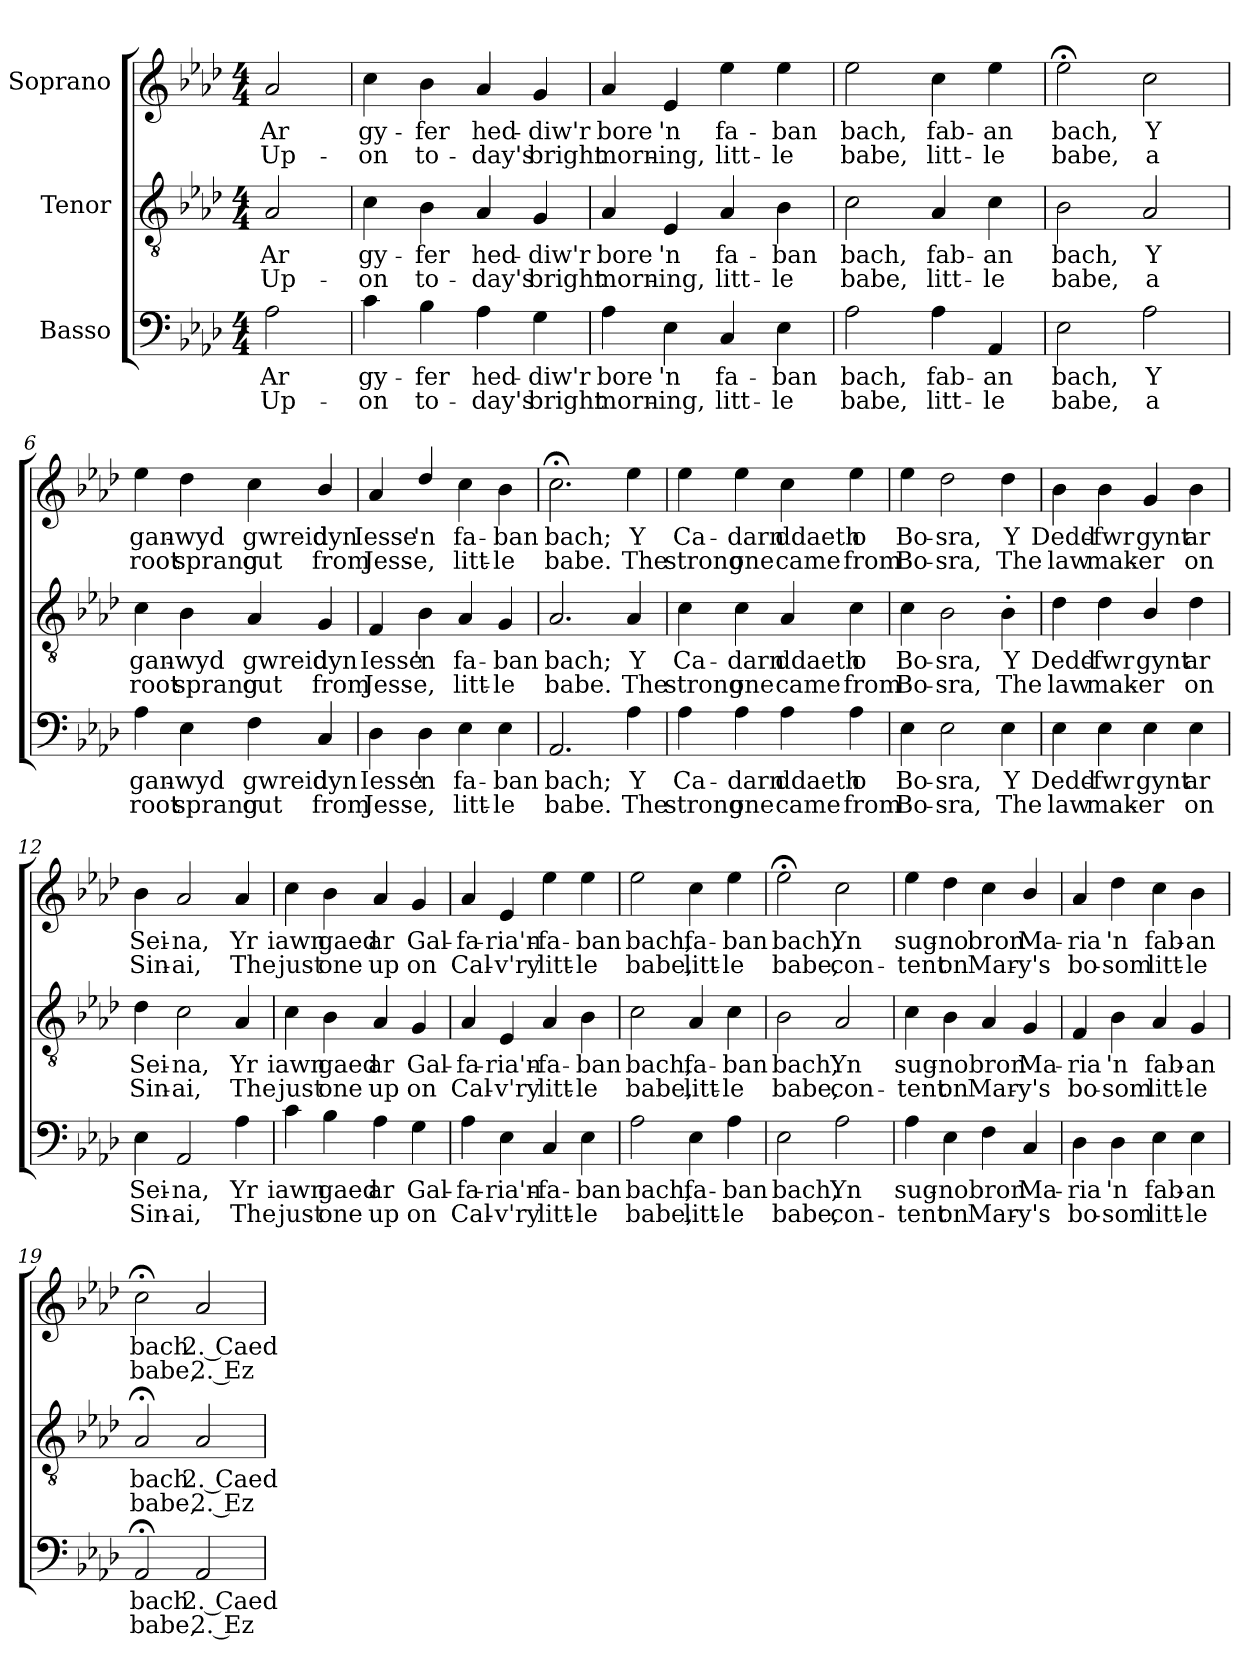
**kern	**text	**text	**kern	**text	**text	**kern	**text	**text
*part3	*part3	*part3	*part2	*part2	*part2	*part1	*part1	*part1
*staff3	*staff3	*staff3	*staff2	*staff2	*staff2	*staff1	*staff1	*staff1
*I"Basso	*	*	*I"Tenor	*	*	*I"Soprano	*	*
*clefF4	*	*	*clefGv2	*	*	*clefG2	*	*
*k[b-e-a-d-]	*	*	*k[b-e-a-d-]	*	*	*k[b-e-a-d-]	*	*
*A-:	*	*	*A-:	*	*	*A-:	*	*
*M4/4	*	*	*M4/4	*	*	*M4/4	*	*
*MM100	*	*	*MM100	*	*	*MM100	*	*
=1	=1	=1	=1	=1	=1	=1	=1	=1
!	!LO:LY:b	!LO:LY:b	!	!LO:LY:b	!LO:LY:b	!	!LO:LY:b	!LO:LY:b
2A-\	Ar	Up-	2A-/	Ar	Up-	2a-/	Ar	Up-
=2	=2	=2	=2	=2	=2	=2	=2	=2
!	!LO:LY:b	!LO:LY:b	!	!LO:LY:b	!LO:LY:b	!	!LO:LY:b	!LO:LY:b
4c\	gy-	-on	4c\	gy-	-on	4cc\	gy-	-on
!	!LO:LY:b	!LO:LY:b	!	!LO:LY:b	!LO:LY:b	!	!LO:LY:b	!LO:LY:b
4B-\	-fer	to-	4B-\	-fer	to-	4b-\	-fer	to-
!	!LO:LY:b	!LO:LY:b	!	!LO:LY:b	!LO:LY:b	!	!LO:LY:b	!LO:LY:b
4A-\	hed-	-day's	4A-/	hed-	-day's	4a-/	hed-	-day's
!	!LO:LY:b	!LO:LY:b	!	!LO:LY:b	!LO:LY:b	!	!LO:LY:b	!LO:LY:b
4G\	-diw'r	bright	4G/	-diw'r	bright	4g/	-diw'r	bright
=3	=3	=3	=3	=3	=3	=3	=3	=3
!	!LO:LY:b	!LO:LY:b	!	!LO:LY:b	!LO:LY:b	!	!LO:LY:b	!LO:LY:b
4A-\	bore	morn-	4A-/	bore	morn-	4a-/	bore	morn-
!	!LO:LY:b	!LO:LY:b	!	!LO:LY:b	!LO:LY:b	!	!LO:LY:b	!LO:LY:b
4E-\	'n	-ing,	4E-/	'n	-ing,	4e-/	'n	-ing,
!	!LO:LY:b	!LO:LY:b	!	!LO:LY:b	!LO:LY:b	!	!LO:LY:b	!LO:LY:b
4C/	fa-	litt-	4A-/	fa-	litt-	4ee-\	fa-	litt-
!	!LO:LY:b	!LO:LY:b	!	!LO:LY:b	!LO:LY:b	!	!LO:LY:b	!LO:LY:b
4E-\	-ban	-le	4B-\	-ban	-le	4ee-\	-ban	-le
=4	=4	=4	=4	=4	=4	=4	=4	=4
!	!LO:LY:b	!LO:LY:b	!	!LO:LY:b	!LO:LY:b	!	!LO:LY:b	!LO:LY:b
2A-\	bach,	babe,	2c\	bach,	babe,	2ee-\	bach,	babe,
!	!LO:LY:b	!LO:LY:b	!	!LO:LY:b	!LO:LY:b	!	!LO:LY:b	!LO:LY:b
4A-\	fab-	litt-	4A-/	fab-	litt-	4cc\	fab-	litt-
!	!LO:LY:b	!LO:LY:b	!	!LO:LY:b	!LO:LY:b	!	!LO:LY:b	!LO:LY:b
4AA-/	-an	-le	4c\	-an	-le	4ee-\	-an	-le
=5	=5	=5	=5	=5	=5	=5	=5	=5
!	!LO:LY:b	!LO:LY:b	!	!LO:LY:b	!LO:LY:b	!	!LO:LY:b	!LO:LY:b
2E-\	bach,	babe,	2B-\	bach,	babe,	2ee-;<\	bach,	babe,
!	!LO:LY:b	!LO:LY:b	!	!LO:LY:b	!LO:LY:b	!	!LO:LY:b	!LO:LY:b
2A-\	Y	a	2A-/	Y	a	2cc\	Y	a
!!LO:LB:g=z
=6	=6	=6	=6	=6	=6	=6	=6	=6
!	!LO:LY:b	!LO:LY:b	!	!LO:LY:b	!LO:LY:b	!	!LO:LY:b	!LO:LY:b
4A-\	gan-	root	4c\	gan-	root	4ee-\	gan-	root
!	!LO:LY:b	!LO:LY:b	!	!LO:LY:b	!LO:LY:b	!	!LO:LY:b	!LO:LY:b
4E-\	-wyd	sprang	4B-\	-wyd	sprang	4dd-\	-wyd	sprang
!	!LO:LY:b	!LO:LY:b	!	!LO:LY:b	!LO:LY:b	!	!LO:LY:b	!LO:LY:b
4F\	gwreid	out	4A-/	gwreid	out	4cc\	gwreid	out
!	!LO:LY:b	!LO:LY:b	!	!LO:LY:b	!LO:LY:b	!	!LO:LY:b	!LO:LY:b
4C/	dyn	from	4G/	dyn	from	4b-/	dyn	from
=7	=7	=7	=7	=7	=7	=7	=7	=7
!	!LO:LY:b	!LO:LY:b	!	!LO:LY:b	!LO:LY:b	!	!LO:LY:b	!LO:LY:b
4D-\	Iesse	Jess-	4F/	Iesse	Jess-	4a-/	Iesse	Jess-
!	!LO:LY:b	!LO:LY:b	!	!LO:LY:b	!LO:LY:b	!	!LO:LY:b	!LO:LY:b
4D-\	'n	-e,	4B-\	'n	-e,	4dd-/	'n	-e,
!	!LO:LY:b	!LO:LY:b	!	!LO:LY:b	!LO:LY:b	!	!LO:LY:b	!LO:LY:b
4E-\	fa-	litt-	4A-/	fa-	litt-	4cc\	fa-	litt-
!	!LO:LY:b	!LO:LY:b	!	!LO:LY:b	!LO:LY:b	!	!LO:LY:b	!LO:LY:b
4E-\	-ban	-le	4G/	-ban	-le	4b-\	-ban	-le
=8	=8	=8	=8	=8	=8	=8	=8	=8
!	!LO:LY:b	!LO:LY:b	!	!LO:LY:b	!LO:LY:b	!	!LO:LY:b	!LO:LY:b
2.AA-/	bach;	babe.	2.A-/	bach;	babe.	2.cc;<\	bach;	babe.
!	!LO:LY:b	!LO:LY:b	!	!LO:LY:b	!LO:LY:b	!	!LO:LY:b	!LO:LY:b
4A-\	Y	The	4A-/	Y	The	4ee-\	Y	The
=9	=9	=9	=9	=9	=9	=9	=9	=9
!	!LO:LY:b	!LO:LY:b	!	!LO:LY:b	!LO:LY:b	!	!LO:LY:b	!LO:LY:b
4A-\	Ca-	strong	4c\	Ca-	strong	4ee-\	Ca-	strong
!	!LO:LY:b	!LO:LY:b	!	!LO:LY:b	!LO:LY:b	!	!LO:LY:b	!LO:LY:b
4A-\	-darn	one	4c\	-darn	one	4ee-\	-darn	one
!	!LO:LY:b	!LO:LY:b	!	!LO:LY:b	!LO:LY:b	!	!LO:LY:b	!LO:LY:b
4A-\	ddaeth	came	4A-/	ddaeth	came	4cc\	ddaeth	came
!	!LO:LY:b	!LO:LY:b	!	!LO:LY:b	!LO:LY:b	!	!LO:LY:b	!LO:LY:b
4A-\	o	from	4c\	o	from	4ee-\	o	from
=10	=10	=10	=10	=10	=10	=10	=10	=10
!	!LO:LY:b	!LO:LY:b	!	!LO:LY:b	!LO:LY:b	!	!LO:LY:b	!LO:LY:b
4E-\	Bo-	Bo-	4c\	Bo-	Bo-	4ee-\	Bo-	Bo-
!	!LO:LY:b	!LO:LY:b	!	!LO:LY:b	!LO:LY:b	!	!LO:LY:b	!LO:LY:b
2E-\	-sra,	-sra,	2B-\	-sra,	-sra,	2dd-\	-sra,	-sra,
!	!LO:LY:b	!LO:LY:b	!	!LO:LY:b	!LO:LY:b	!	!LO:LY:b	!LO:LY:b
4E-\	Y	The	4B-'\	Y	The	4dd-\	Y	The
!!LO:LB:g=z
=11	=11	=11	=11	=11	=11	=11	=11	=11
!	!LO:LY:b	!LO:LY:b	!	!LO:LY:b	!LO:LY:b	!	!LO:LY:b	!LO:LY:b
4E-\	Dedd-	law	4d-\	Dedd-	law	4b-\	Dedd-	law
!	!LO:LY:b	!LO:LY:b	!	!LO:LY:b	!LO:LY:b	!	!LO:LY:b	!LO:LY:b
4E-\	-fwr	mak-	4d-\	-fwr	mak-	4b-\	-fwr	mak-
!	!LO:LY:b	!LO:LY:b	!	!LO:LY:b	!LO:LY:b	!	!LO:LY:b	!LO:LY:b
4E-\	gynt	-er	4B-/	gynt	-er	4g/	gynt	-er
!	!LO:LY:b	!LO:LY:b	!	!LO:LY:b	!LO:LY:b	!	!LO:LY:b	!LO:LY:b
4E-\	ar	on	4d-\	ar	on	4b-\	ar	on
=12	=12	=12	=12	=12	=12	=12	=12	=12
!	!LO:LY:b	!LO:LY:b	!	!LO:LY:b	!LO:LY:b	!	!LO:LY:b	!LO:LY:b
4E-\	Sei-	Sin-	4d-\	Sei-	Sin-	4b-\	Sei-	Sin-
!	!LO:LY:b	!LO:LY:b	!	!LO:LY:b	!LO:LY:b	!	!LO:LY:b	!LO:LY:b
2AA-/	-na,	-ai,	2c\	-na,	-ai,	2a-/	-na,	-ai,
!	!LO:LY:b	!LO:LY:b	!	!LO:LY:b	!LO:LY:b	!	!LO:LY:b	!LO:LY:b
4A-\	Yr	The	4A-/	Yr	The	4a-/	Yr	The
=13	=13	=13	=13	=13	=13	=13	=13	=13
!	!LO:LY:b	!LO:LY:b	!	!LO:LY:b	!LO:LY:b	!	!LO:LY:b	!LO:LY:b
4c\	iawn	just	4c\	iawn	just	4cc\	iawn	just
!	!LO:LY:b	!LO:LY:b	!	!LO:LY:b	!LO:LY:b	!	!LO:LY:b	!LO:LY:b
4B-\	gaed	one	4B-\	gaed	one	4b-\	gaed	one
!	!LO:LY:b	!LO:LY:b	!	!LO:LY:b	!LO:LY:b	!	!LO:LY:b	!LO:LY:b
4A-\	ar	up	4A-/	ar	up	4a-/	ar	up
!	!LO:LY:b	!LO:LY:b	!	!LO:LY:b	!LO:LY:b	!	!LO:LY:b	!LO:LY:b
4G\	Gal-	on	4G/	Gal-	on	4g/	Gal-	on
=14	=14	=14	=14	=14	=14	=14	=14	=14
!	!LO:LY:b	!LO:LY:b	!	!LO:LY:b	!LO:LY:b	!	!LO:LY:b	!LO:LY:b
4A-\	-fa-	Cal-	4A-/	-fa-	Cal-	4a-/	-fa-	Cal-
!	!LO:LY:b	!LO:LY:b	!	!LO:LY:b	!LO:LY:b	!	!LO:LY:b	!LO:LY:b
4E-\	-ria'n-	-v'ry	4E-/	-ria'n-	-v'ry	4e-/	-ria'n-	-v'ry
!	!LO:LY:b	!LO:LY:b	!	!LO:LY:b	!LO:LY:b	!	!LO:LY:b	!LO:LY:b
4C/	-fa-	litt-	4A-/	-fa-	litt-	4ee-\	-fa-	litt-
!	!LO:LY:b	!LO:LY:b	!	!LO:LY:b	!LO:LY:b	!	!LO:LY:b	!LO:LY:b
4E-\	-ban	-le	4B-\	-ban	-le	4ee-\	-ban	-le
=15	=15	=15	=15	=15	=15	=15	=15	=15
!	!LO:LY:b	!LO:LY:b	!	!LO:LY:b	!LO:LY:b	!	!LO:LY:b	!LO:LY:b
2A-\	bach,	babe,	2c\	bach,	babe,	2ee-\	bach,	babe,
!	!LO:LY:b	!LO:LY:b	!	!LO:LY:b	!LO:LY:b	!	!LO:LY:b	!LO:LY:b
4E-\	fa-	litt-	4A-/	fa-	litt-	4cc\	fa-	litt-
!	!LO:LY:b	!LO:LY:b	!	!LO:LY:b	!LO:LY:b	!	!LO:LY:b	!LO:LY:b
4A-\	-ban	-le	4c\	-ban	-le	4ee-\	-ban	-le
!!LO:PB:g=z
=16	=16	=16	=16	=16	=16	=16	=16	=16
!	!LO:LY:b	!LO:LY:b	!	!LO:LY:b	!LO:LY:b	!	!LO:LY:b	!LO:LY:b
2E-\	bach,	babe,	2B-\	bach,	babe,	2ee-;<\	bach,	babe,
!	!LO:LY:b	!LO:LY:b	!	!LO:LY:b	!LO:LY:b	!	!LO:LY:b	!LO:LY:b
2A-\	Yn	con-	2A-/	Yn	con-	2cc\	Yn	con-
=17	=17	=17	=17	=17	=17	=17	=17	=17
!	!LO:LY:b	!LO:LY:b	!	!LO:LY:b	!LO:LY:b	!	!LO:LY:b	!LO:LY:b
4A-\	sug-	-tent	4c\	sug-	-tent	4ee-\	sug-	-tent
!	!LO:LY:b	!LO:LY:b	!	!LO:LY:b	!LO:LY:b	!	!LO:LY:b	!LO:LY:b
4E-\	-no	on	4B-\	-no	on	4dd-\	-no	on
!	!LO:LY:b	!LO:LY:b	!	!LO:LY:b	!LO:LY:b	!	!LO:LY:b	!LO:LY:b
4F\	bron	Mar-	4A-/	bron	Mar-	4cc\	bron	Mar-
!	!LO:LY:b	!LO:LY:b	!	!LO:LY:b	!LO:LY:b	!	!LO:LY:b	!LO:LY:b
4C/	Ma-	-y's	4G/	Ma-	-y's	4b-/	Ma-	-y's
=18	=18	=18	=18	=18	=18	=18	=18	=18
!	!LO:LY:b	!LO:LY:b	!	!LO:LY:b	!LO:LY:b	!	!LO:LY:b	!LO:LY:b
4D-\	-ria	bo-	4F/	-ria	bo-	4a-/	-ria	bo-
!	!LO:LY:b	!LO:LY:b	!	!LO:LY:b	!LO:LY:b	!	!LO:LY:b	!LO:LY:b
4D-\	'n	-som	4B-\	'n	-som	4dd-\	'n	-som
!	!LO:LY:b	!LO:LY:b	!	!LO:LY:b	!LO:LY:b	!	!LO:LY:b	!LO:LY:b
4E-\	fab-	litt-	4A-/	fab-	litt-	4cc\	fab-	litt-
!	!LO:LY:b	!LO:LY:b	!	!LO:LY:b	!LO:LY:b	!	!LO:LY:b	!LO:LY:b
4E-\	-an	-le	4G/	-an	-le	4b-\	-an	-le
=19	=19	=19	=19	=19	=19	=19	=19	=19
!	!LO:LY:b	!LO:LY:b	!	!LO:LY:b	!LO:LY:b	!	!LO:LY:b	!LO:LY:b
2AA-;</	bach	babe,	2A-;</	bach	babe,	2cc;<\	bach	babe,
!	!LO:LY:b	!LO:LY:b	!	!LO:LY:b	!LO:LY:b	!	!LO:LY:b	!LO:LY:b
2AA-/	2. Caed	2. Ez	2A-/	2. Caed	2. Ez	2a-/	2. Caed	2. Ez
=	=	=	=	=	=	=	=	=
*-	*-	*-	*-	*-	*-	*-	*-	*-
